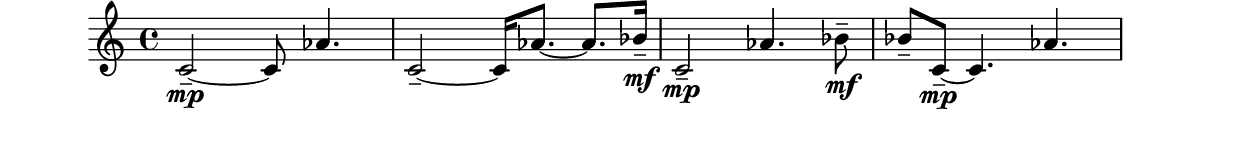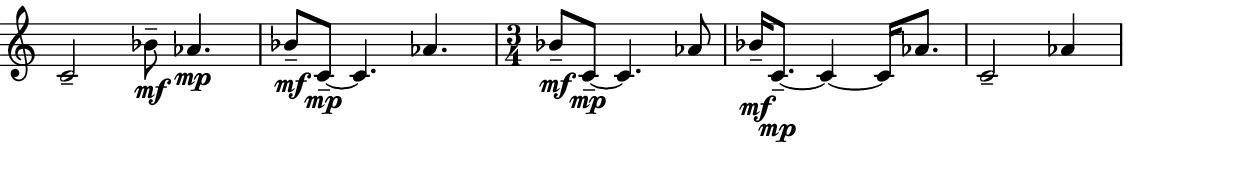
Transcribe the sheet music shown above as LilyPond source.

\include "lilypond-book-preamble.ly"
\language "english"

\new Staff
    {
        \time 4/4
        c'2
        \mp
        - \tenuto
        ~
        c'8
        af'4.
        c'2
        - \tenuto
        ~
        c'16
        af'8.
        ~
        af'8.
        bf'16
        \mf
        - \tenuto
        c'2
        \mp
        - \tenuto
        af'4.
        bf'8
        \mf
        - \tenuto
        bf'8
        - \tenuto
        c'8
        \mp
        - \tenuto
        ~
        c'4.
        af'4.
        c'2
        - \tenuto
        bf'8
        \mf
        - \tenuto
        af'4.
        \mp
        bf'8
        \mf
        - \tenuto
        c'8
        \mp
        - \tenuto
        ~
        c'4.
        af'4.
        \time 3/4
        bf'8
        \mf
        - \tenuto
        c'8
        \mp
        - \tenuto
        ~
        c'4.
        af'8
        bf'16
        \mf
        - \tenuto
        c'8.
        \mp
        - \tenuto
        ~
        c'4
        ~
        c'16
        af'8.
        c'2
        - \tenuto
        af'4
    }